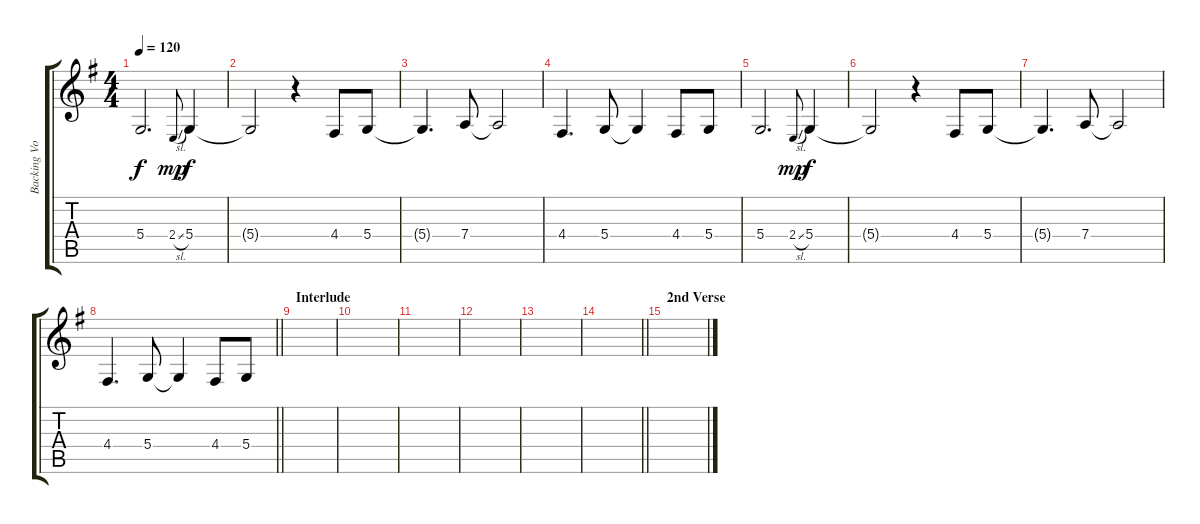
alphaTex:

\track ("Backing Vocal 1" "Backing Vo") {instrument synthvoice}
\staff {score tabs}
\tuning (E4 B3 G3 D3 A2 E2) {hide}
\ts (4 4)
\tempo 120
\clef g2
\ks eminor
5.4.2{d dy f} 2.4{sl}.8{gr onbeat dy mp} 5.4.4{dy f} |
5.4{t}.2 r.4 4.4.8 5.4.8 |
5.4{t}.4{d} 7.4.8 7.4{t}.2 |
4.4.4{d} 5.4.8 5.4{t}.4 4.4.8 5.4.8 |
5.4.2{d} 2.4{sl}.8{gr onbeat dy mp} 5.4.4{dy f} |
5.4{t}.2 r.4 4.4.8 5.4.8 |
5.4{t}.4{d} 7.4.8 7.4{t}.2 |
\barLineRight lightlight
4.4.4{d} 5.4.8 5.4{t}.4 4.4.8 5.4.8 |
\section ("" "Interlude")
|
|
|
|
|
\barLineRight lightlight
|
\section ("" "2nd Verse")
